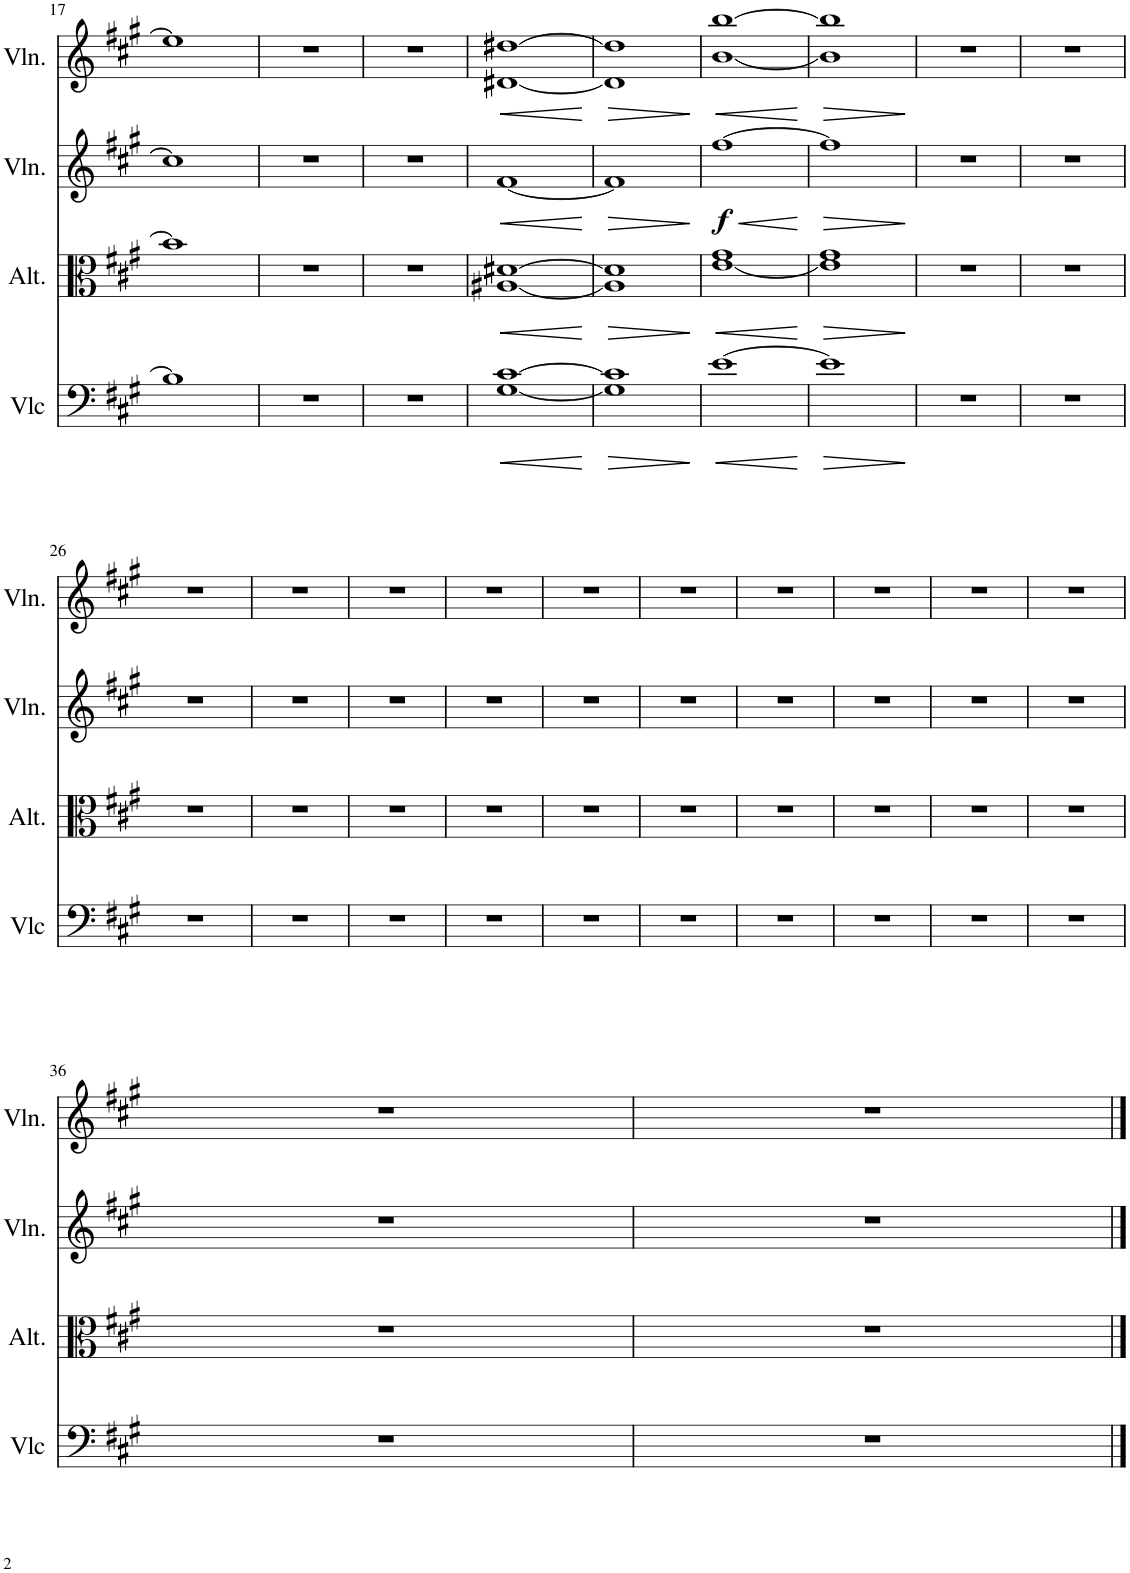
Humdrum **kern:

**kern	**dynam	**kern	**dynam	**kern	**dynam	**kern	**dynam
*part4	*part4	*part3	*part3	*part2	*part2	*part1	*part1
*staff4	*staff4	*staff3	*staff3	*staff2	*staff2	*staff1	*staff1
*I"Violoncelle	*	*I"Alto	*	*I"Violon	*	*I"Violon	*
*I'Vlc	*	*I'Alt.	*	*I'Vln.	*	*I'Vln.	*
!!LO:PB:g=z
*clefF4	*	*clefC3	*	*clefG2	*	*clefG2	*
*k[f#c#g#]	*	*k[f#c#g#]	*	*k[f#c#g#]	*	*k[f#c#g#]	*
*M4/4	*	*M4/4	*	*M4/4	*	*M4/4	*
=17	=17	=17	=17	=17	=17	=17	=17
1B]	.	1b]	.	1cc#]	.	1ee]	.
=18	=18	=18	=18	=18	=18	=18	=18
1r	.	1r	.	1r	.	1r	.
=19	=19	=19	=19	=19	=19	=19	=19
1r	.	1r	.	1r	.	1r	.
=20	=20	=20	=20	=20	=20	=20	=20
!	!LO:HP:b	!	!LO:HP:b	!	!LO:HP:b	!	!LO:HP:b
[1G# [1c#	<	[1A#X [1d#X	<	[1f#	<	[1d#X [1dd#X	<
.	[	.	[	.	[	.	[
=21	=21	=21	=21	=21	=21	=21	=21
!	!LO:HP:b	!	!LO:HP:b	!	!LO:HP:b	!	!LO:HP:b
1G#] 1c#]	>	1A#] 1d#]	>	1f#]	>	1d#] 1dd#]	>
.	]	.	]	.	]	.	]
=22	=22	=22	=22	=22	=22	=22	=22
!	!LO:HP:b	!	!LO:HP:b	!	!LO:HP:b	!	!LO:HP:b
!	!	!	!	!	!LO:DY:n=1:b	!	!
[1e	<	[1e 1g#	<	[1ff#	< f	[1b [1bb	<
.	[	.	[	.	[	.	[
=23	=23	=23	=23	=23	=23	=23	=23
!	!LO:HP:b	!	!LO:HP:b	!	!LO:HP:b	!	!LO:HP:b
1e]	>	1e] 1g#	>	1ff#]	>	1b] 1bb]	>
.	]	.	]	.	]	.	]
=24	=24	=24	=24	=24	=24	=24	=24
1r	.	1r	.	1r	.	1r	.
=25	=25	=25	=25	=25	=25	=25	=25
1r	.	1r	.	1r	.	1r	.
!!LO:LB:g=z
=26	=26	=26	=26	=26	=26	=26	=26
1r	.	1r	.	1r	.	1r	.
=27	=27	=27	=27	=27	=27	=27	=27
1r	.	1r	.	1r	.	1r	.
=28	=28	=28	=28	=28	=28	=28	=28
1r	.	1r	.	1r	.	1r	.
=29	=29	=29	=29	=29	=29	=29	=29
1r	.	1r	.	1r	.	1r	.
=30	=30	=30	=30	=30	=30	=30	=30
1r	.	1r	.	1r	.	1r	.
=31	=31	=31	=31	=31	=31	=31	=31
1r	.	1r	.	1r	.	1r	.
=32	=32	=32	=32	=32	=32	=32	=32
1r	.	1r	.	1r	.	1r	.
=33	=33	=33	=33	=33	=33	=33	=33
1r	.	1r	.	1r	.	1r	.
=34	=34	=34	=34	=34	=34	=34	=34
1r	.	1r	.	1r	.	1r	.
=35	=35	=35	=35	=35	=35	=35	=35
1r	.	1r	.	1r	.	1r	.
!!LO:LB:g=z
=36	=36	=36	=36	=36	=36	=36	=36
1r	.	1r	.	1r	.	1r	.
=37	=37	=37	=37	=37	=37	=37	=37
1r	.	1r	.	1r	.	1r	.
==	==	==	==	==	==	==	==
*-	*-	*-	*-	*-	*-	*-	*-
